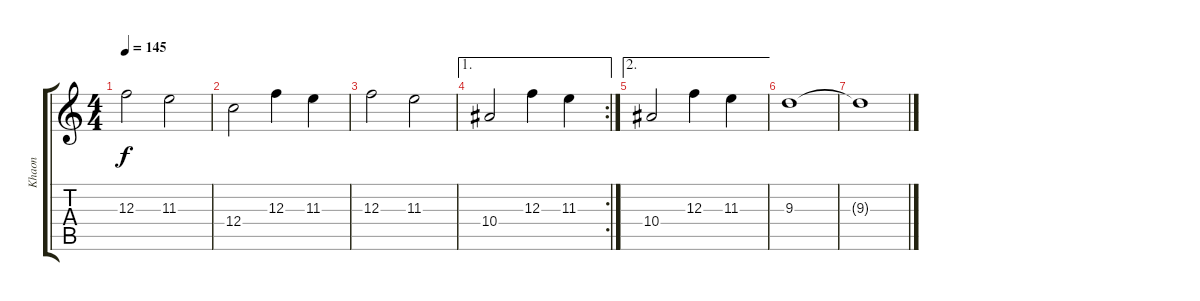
\track ("Khaon" "Khaon") {instrument distortionguitar}
\staff {score tabs}
\tuning (D4 A3 F3 C3 G2 D2) {hide}
\ts (4 4)
\tempo 145
\clef g2
\ks c
12.3.2{dy f} 11.3.2 |
12.4.2 12.3.4 11.3.4 |
12.3.2 11.3.2 |
\ae 1
\rc 2
10.4.2 12.3.4 11.3.4 |
\ae 2
10.4.2 12.3.4 11.3.4 |
9.3.1 |
9.3{t}.1
